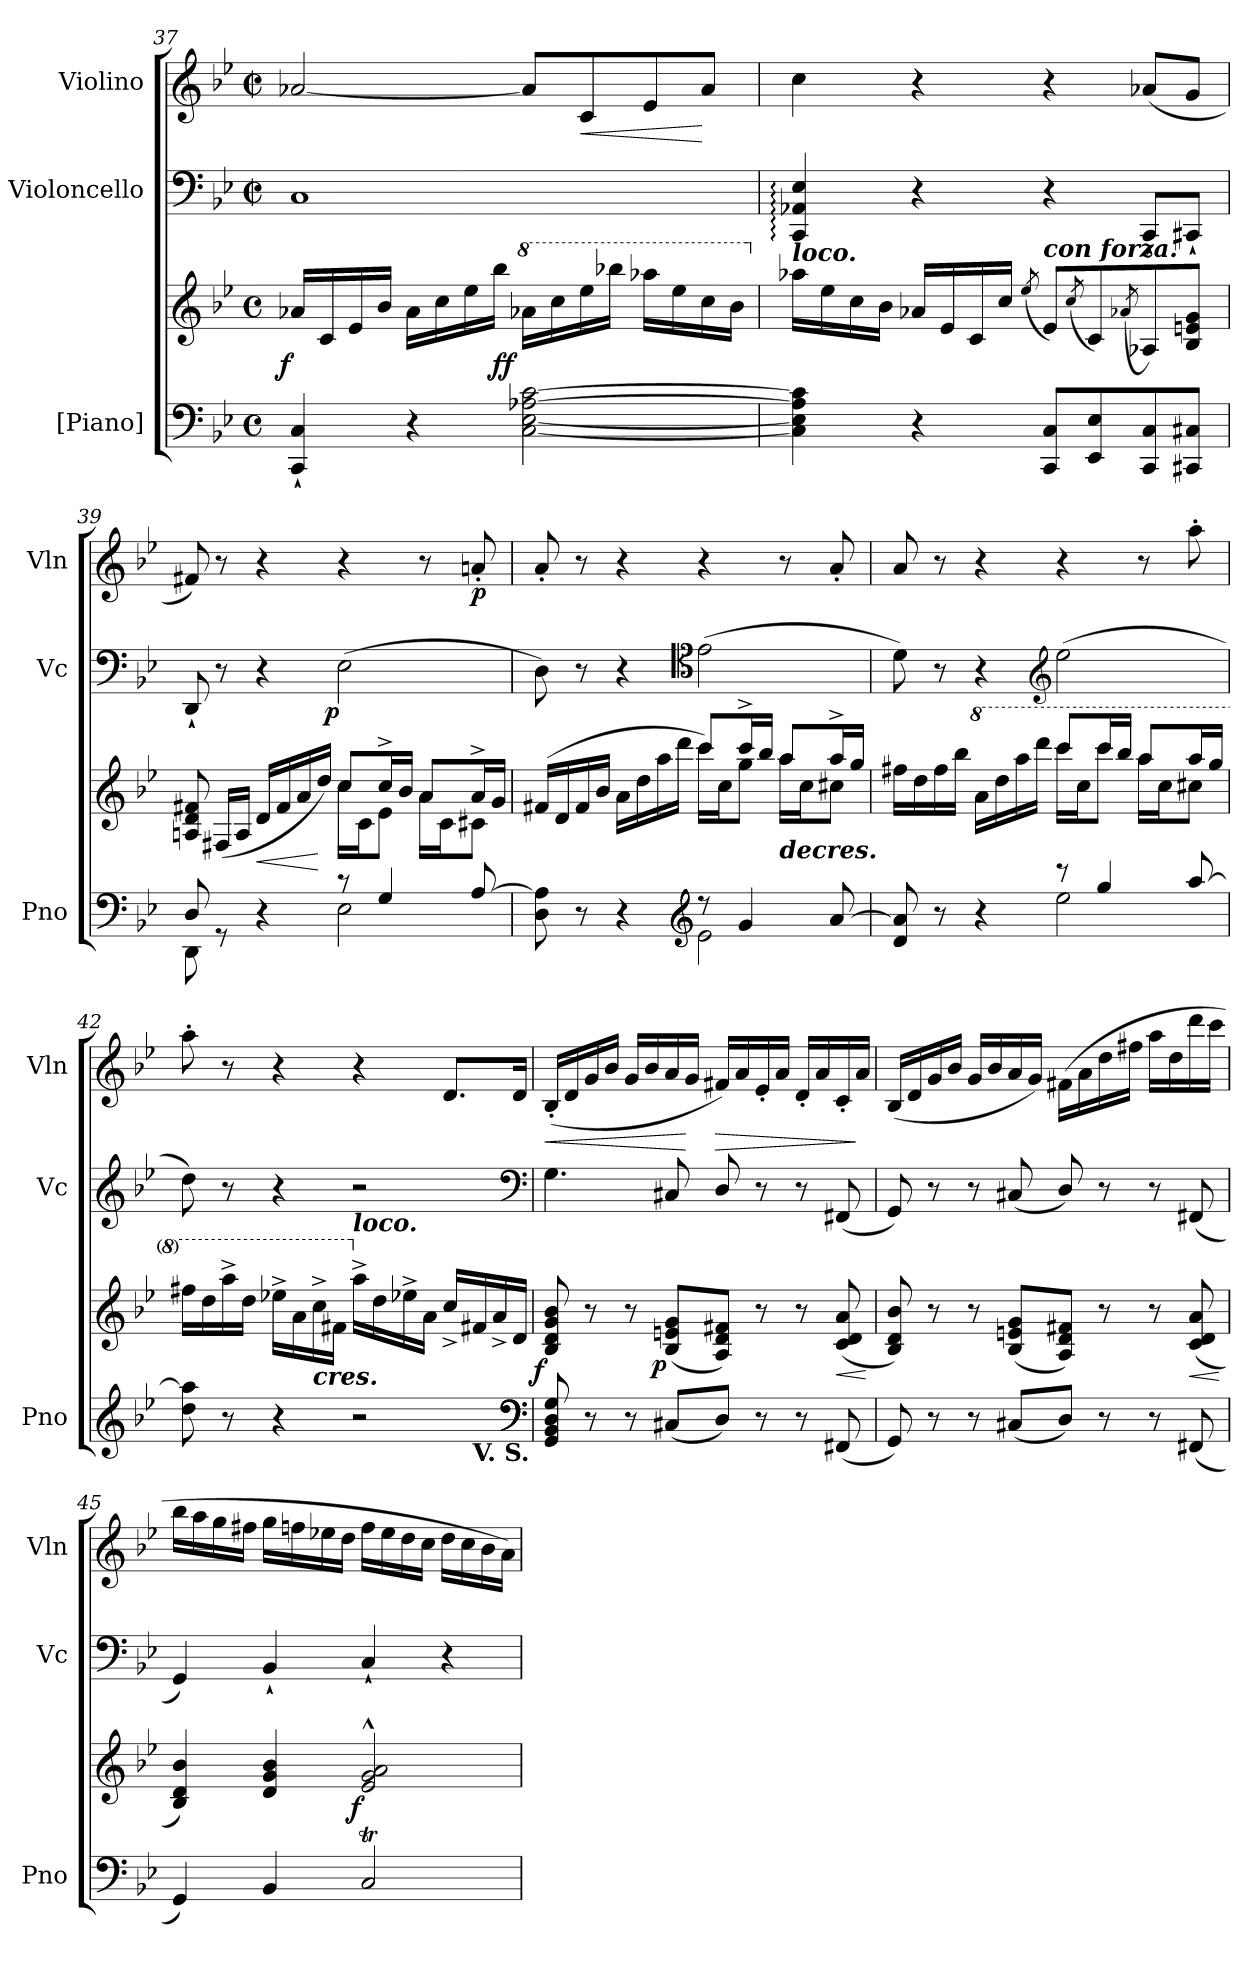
**kern	**kern	**dynam	**kern	**dynam	**kern	**dynam
*part3	*part3	*part3	*part2	*part2	*part1	*part1
*staff4	*staff3	*staff3/4	*staff2	*staff2	*staff1	*staff1
*I"[Piano]	*	*	*I"Violoncello	*	*I"Violino	*
*I'Pno	*	*	*I'Vc	*	*I'Vln	*
*clefF4	*clefG2	*	*clefF4	*	*clefG2	*
*k[b-e-]	*k[b-e-]	*	*k[b-e-]	*	*k[b-e-]	*
*g:	*g:	*	*g:	*	*g:	*
*M4/4	*M4/4	*	*M2/2	*	*M2/2	*
*met(c)	*met(c)	*	*met(c|)	*	*met(c|)	*
=37	=37	=37	=37	=37	=37	=37
!	!	!LO:DY:rj	!	!	!	!
4CC` 4C`	16a-XLL	f	1C	.	[2a-X	.
.	16c	.	.	.	.	.
.	16e-	.	.	.	.	.
.	16b-JJ	.	.	.	.	.
4r	16a-LL	.	.	.	.	.
.	16cc	.	.	.	.	.
.	16ee-	.	.	.	.	.
.	16bb-JJ	ff	.	.	.	.
*	*8va	*	*	*	*	*
[2C [2E- [2A-X [2c	16aa-XLL	.	.	.	8a-L]	.
.	16ccc	.	.	.	.	.
!	!	!	!	!	!	!LO:HP:b
.	16eee-	.	.	.	8c	<
.	16bbb-XJJ	.	.	.	.	.
.	16aaa-XLL	.	.	.	8e-	.
.	16eee-	.	.	.	.	.
.	16ccc	.	.	.	8a-J	[
.	16bb-JJ	.	.	.	.	.
=38	=38	=38	=38	=38	=38	=38
*	*X8va	*	*	*	*	*
!	!LO:TX:a:Bi:t=loco.	!	!	!	!	!
4C] 4E-] 4A-] 4c]	16aa-XLL	.	4CC: 4AA-X: 4E-:	.	4cc	.
.	16ee-	.	.	.	.	.
.	16cc	.	.	.	.	.
.	16b-JJ	.	.	.	.	.
4r	16a-XLL	.	4r	.	4r	.
.	16e-	.	.	.	.	.
.	16c	.	.	.	.	.
.	16ccJJ	.	.	.	.	.
.	(<8qee-/	.	.	.	.	.
!	!LO:TX:a:Bi:t=con forza.	!	!	!	!	!
8CC 8CL	8e-L)	.	4r	.	4r	.
.	(<8qcc/	.	.	.	.	.
8EE- 8E-	8c)	.	.	.	.	.
.	(<8qa-X/	.	.	.	.	.
8CC 8C	8A-X)	.	8CC`<L	.	(<8a-XL	.
8CC#X 8C#XJ	8B- 8en 8gJ	.	8CC#X`<J	.	8gJ	.
=39	=39	=39	=39	=39	=39	=39
*^	*^	*	*	*	*	*
8D	8DD	8An 8d 8f#X	4ryy	.	8DD`<	.	8f#X)	.
8rGG	4.ryy	(>16F#XLL	.	.	8r	.	8r	.
.	.	16A/JJ	.	.	.	.	.	.
4r	.	4ryy	16dLL	<	4r	.	4r	.
.	.	.	16f#	.	.	.	.	.
.	.	.	16a	.	.	.	.	.
.	.	.	16ddJJ)	[	.	.	.	.
!	!	!	!	!	!	!LO:DY:rj	!	!
8rc	2E-	8ccL	16ccLL	.	(>2E-	p	4r	.
.	.	.	16cJ	.	.	.	.	.
4G	.	16cc^>L	8e-J	.	.	.	.	.
.	.	16b-JJ	.	.	.	.	.	.
.	.	8aL	16aLL	.	.	.	8r	.
.	.	.	16cJ	.	.	.	.	.
[8A	.	16a^>L	8c#XJ	.	.	.	8an'<	p
.	.	16gJJ	.	.	.	.	.	.
=40	=40	=40	=40	=40	=40	=40	=40	=40
8D 8A]	2rAAAyy	(>16f#X/LL	2rcccyy	.	8D)	.	8a'<	.
.	.	16d	.	.	.	.	.	.
8r	.	16f#	.	.	8r	.	8r	.
.	.	16b-JJ	.	.	.	.	.	.
4r	.	16a\LL	.	.	4r	.	4r	.
.	.	16dd	.	.	.	.	.	.
.	.	16aa	.	.	.	.	.	.
.	.	16dddJJ	.	.	.	.	.	.
*clefG2	*	*	*	*	*clefC4	*	*	*
8rdd	2e-\	8cccL	16cccLL)	.	(>2e-	.	4r	.
.	.	.	16ccJ	.	.	.	.	.
4g/	.	16ccc^L	8ggJ	.	.	.	.	.
.	.	16bb-JJ	.	.	.	.	.	.
!	!	!LO:TX:c:Bi:t=decres.	!	!	!	!	!	!
.	.	8aaL	16aaLL	.	.	.	8r	.
.	.	.	16ccJ	.	.	.	.	.
[8a/	.	16aa^L	8cc#XJ	.	.	.	8a'<	.
.	.	16ggJJ	.	.	.	.	.	.
=41	=41	=41	=41	=41	=41	=41	=41	=41
8d 8a]	2rDyy	2rcccyy	16ff#XLL	.	8d)	.	8a	.
.	.	.	16dd	.	.	.	.	.
8r	.	.	16ff#	.	8r	.	8r	.
.	.	.	16bb-JJ	.	.	.	.	.
*	*	*8va	*	*	*	*	*	*
4r	.	.	16aaLL	.	4r	.	4r	.
.	.	.	16ddd	.	.	.	.	.
.	.	.	16aaa	.	.	.	.	.
.	.	.	16ddddJJ	.	.	.	.	.
*	*	*	*	*	*clefG2	*	*	*
8rccc	2ee-	8ccccL	16ccccLL	.	(>2ee-	.	4r	.
.	.	.	16cccJ	.	.	.	.	.
4gg	.	16ccccL	8ccccJ	.	.	.	.	.
.	.	16bbb-JJ	.	.	.	.	.	.
.	.	8aaaL	16aaaLL	.	.	.	8r	.
.	.	.	16cccJ	.	.	.	.	.
[8aa	.	16aaaL	8ccc#XJ	.	.	.	8aa'>	.
.	.	16gggJJ	.	.	.	.	.	.
*	*	*v	*v	*	*	*	*	*
=42	=42	=42	=42	=42	=42	=42	=42
8dd 8aa]	2ryy	16fff#XLL	.	8dd)	.	8aa'>	.
.	.	16ddd	.	.	.	.	.
8r	.	16aaa^<	.	8r	.	8r	.
.	.	16dddJJ	.	.	.	.	.
4r	.	16eee-X^<LL	.	4r	.	4r	.
.	.	16aa	.	.	.	.	.
!	!	!LO:TX:c:Bi:t=cres.	!	!	!	!	!
.	.	16ccc^<	.	.	.	.	.
.	.	16ff#XJJ	.	.	.	.	.
*	*	*X8va	*	*	*	*	*
!	!	!LO:TX:a:Bi:t=loco.	!	!	!	!	!
2r	4ryy	16aa^<LL	.	2r	.	4r	.
.	.	16dd	.	.	.	.	.
.	.	16ee-X^<	.	.	.	.	.
.	.	16aJJ	.	.	.	.	.
.	16ryy	16cc^<LL	.	.	.	8.dL	.
!	!LO:TX:b:B:t=V. S.	!	!	!	!	!	!
.	8.ryy	16f#X	.	.	.	.	.
.	.	16a^<	.	.	.	.	.
.	.	16dJJ	.	.	.	16dJk	.
*clefF4	*	*	*	*clefF4	*	*	*
=43	=43	=43	=43	=43	=43	=43	=43
!	!	!	!LO:DY:rj	!	!	!	!LO:HP:b
*v	*v	*	*	*	*	*	*
8GG 8BB- 8D 8G	8B- 8d 8g 8b-	f	4.G	.	(>16B-'>LL	<
.	.	.	.	.	16d	.
8r	8r	.	.	.	16g	.
.	.	.	.	.	16b-JJ	.
8r	8r	.	.	.	16gLL	.
.	.	.	.	.	16b-	.
!	!	!LO:DY:rj	!	!	!	!
(<8C#XL	(<8B- 8en 8gL	p	8C#X	.	16a	.
.	.	.	.	.	16gJJ	[
!	!	!	!	!	!	!LO:HP:b
8DJ)	8A 8d 8f#XJ)	.	8D/	.	16f#XLL)	>
.	.	.	.	.	16a	.
8r	8r	.	8r	.	16e-'	.
.	.	.	.	.	16aJJ	.
8r	8r	.	8r	.	16d'LL	.
.	.	.	.	.	16a	.
(<8FF#X	(<8c 8d 8a	<	(<8FF#X	.	16c'	.
.	.	.	.	.	16aJJ	]
.	.	[	.	.	.	.
=44	=44	=44	=44	=44	=44	=44
8GG)	8B- 8d 8b-)	.	8GG)	.	(<16B-LL	.
.	.	.	.	.	16d	.
8r	8r	.	8r	.	16g	.
.	.	.	.	.	16b-JJ	.
8r	8r	.	8r	.	16gLL	.
.	.	.	.	.	16b-	.
(<8C#XL	(<8B- 8en 8gL	.	(<8C#X	.	16a	.
.	.	.	.	.	16gJJ)	.
8DJ)	8A 8d 8f#XJ)	.	8D/)	.	(>16f#XLL	.
.	.	.	.	.	16a	.
8r	8r	.	8r	.	16dd	.
.	.	.	.	.	16ff#XJJ	.
8r	8r	.	8r	.	16aaLL	.
.	.	.	.	.	16dd	.
(<8FF#X	(<8c 8d 8a	<	(<8FF#X	.	16ddd	.
.	.	.	.	.	16cccJJ	.
.	.	[	.	.	.	.
=45	=45	=45	=45	=45	=45	=45
4GG)	4B- 4d 4b-)	.	4GG)	.	16bb-LL	.
.	.	.	.	.	16aa	.
.	.	.	.	.	16gg	.
.	.	.	.	.	16ff#XJJ	.
4BB-	4d 4g 4b-	.	4BB-`<	.	16ggLL	.
.	.	.	.	.	16ffn	.
.	.	.	.	.	16ee-X	.
.	.	.	.	.	16ddJJ	.
!	!	!LO:DY:rj	!	!	!	!
2CT	2e-^^ 2g^^ 2a^^	f	4C`<	.	16ffLL	.
.	.	.	.	.	16ee-	.
.	.	.	.	.	16dd	.
.	.	.	.	.	16ccJJ	.
.	.	.	4r	.	16ddLL	.
.	.	.	.	.	16cc	.
.	.	.	.	.	16b-	.
.	.	.	.	.	16aJJ)	.
=	=	=	=	=	=	=
*-	*-	*-	*-	*-	*-	*-
